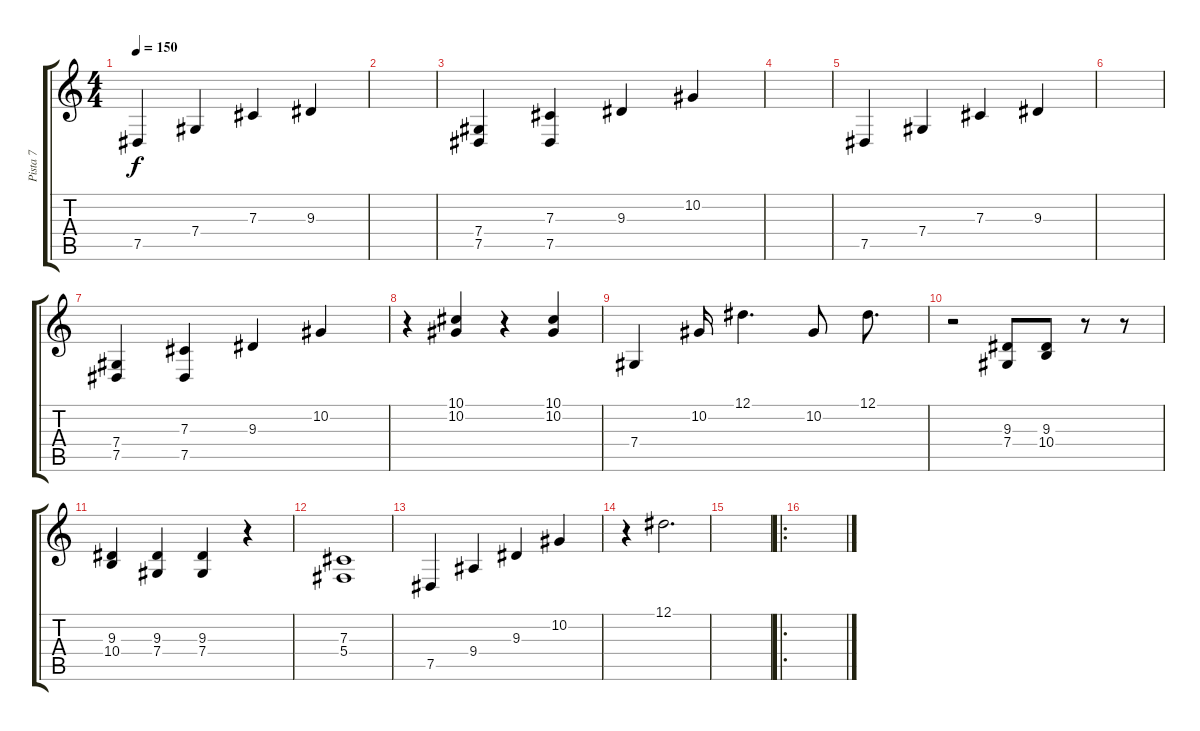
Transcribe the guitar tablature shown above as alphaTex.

\track ("Pista 7" "Pista 7") {instrument acousticgrandpiano}
\staff {score tabs}
\tuning (Eb4 Bb3 Gb3 Db3 Ab2 Db2) {hide}
\ts (4 4)
\tempo 150
\clef g2
\ks c
7.5.4{dy f} 7.4.4 7.3.4 9.3.4 |
|
(7.4 7.5).4 (7.3 7.5).4 9.3.4 10.2.4 |
|
7.5.4 7.4.4 7.3.4 9.3.4 |
|
(7.4 7.5).4 (7.3 7.5).4 9.3.4 10.2.4 |
r.4 (10.1 10.2).4 r.4 (10.1 10.2).4 |
7.4.4 10.2.16 12.1.4{d} 10.2.8 12.1.8{d} |
r.2 (9.3 7.4).8 (9.3 10.4).8 r.8 r.8 |
(9.3 10.4).4 (9.3 7.4).4 (9.3 7.4).4 r.4 |
(7.3 5.4).1 |
7.5.4 9.4.4 9.3.4 10.2.4 |
r.4 12.1.2{d} |
|
\ro
